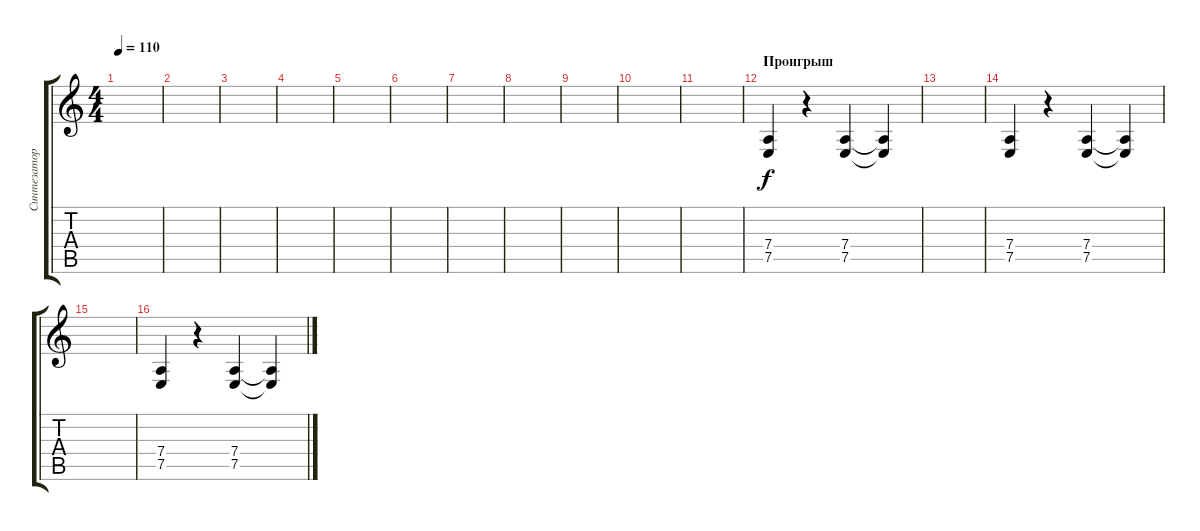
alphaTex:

\track ("Синтезатор" "Синтезатор") {instrument electricgrandpiano}
\staff {score tabs}
\tuning (E4 B3 G3 D3 A2 E2) {hide}
\ts (4 4)
\tempo 110
\clef g2
\ks c
|
|
|
|
|
|
|
|
|
|
|
\section ("" "Проигрыш")
(7.4 7.5).4{volume 10 instrument telephonering} r.4 (7.4 7.5).4 (7.4{t} 7.5{t}).4 |
|
(7.4 7.5).4{volume 10 instrument telephonering} r.4 (7.4 7.5).4 (7.4{t} 7.5{t}).4 |
|
(7.4 7.5).4{volume 10 instrument telephonering} r.4 (7.4 7.5).4 (7.4{t} 7.5{t}).4
